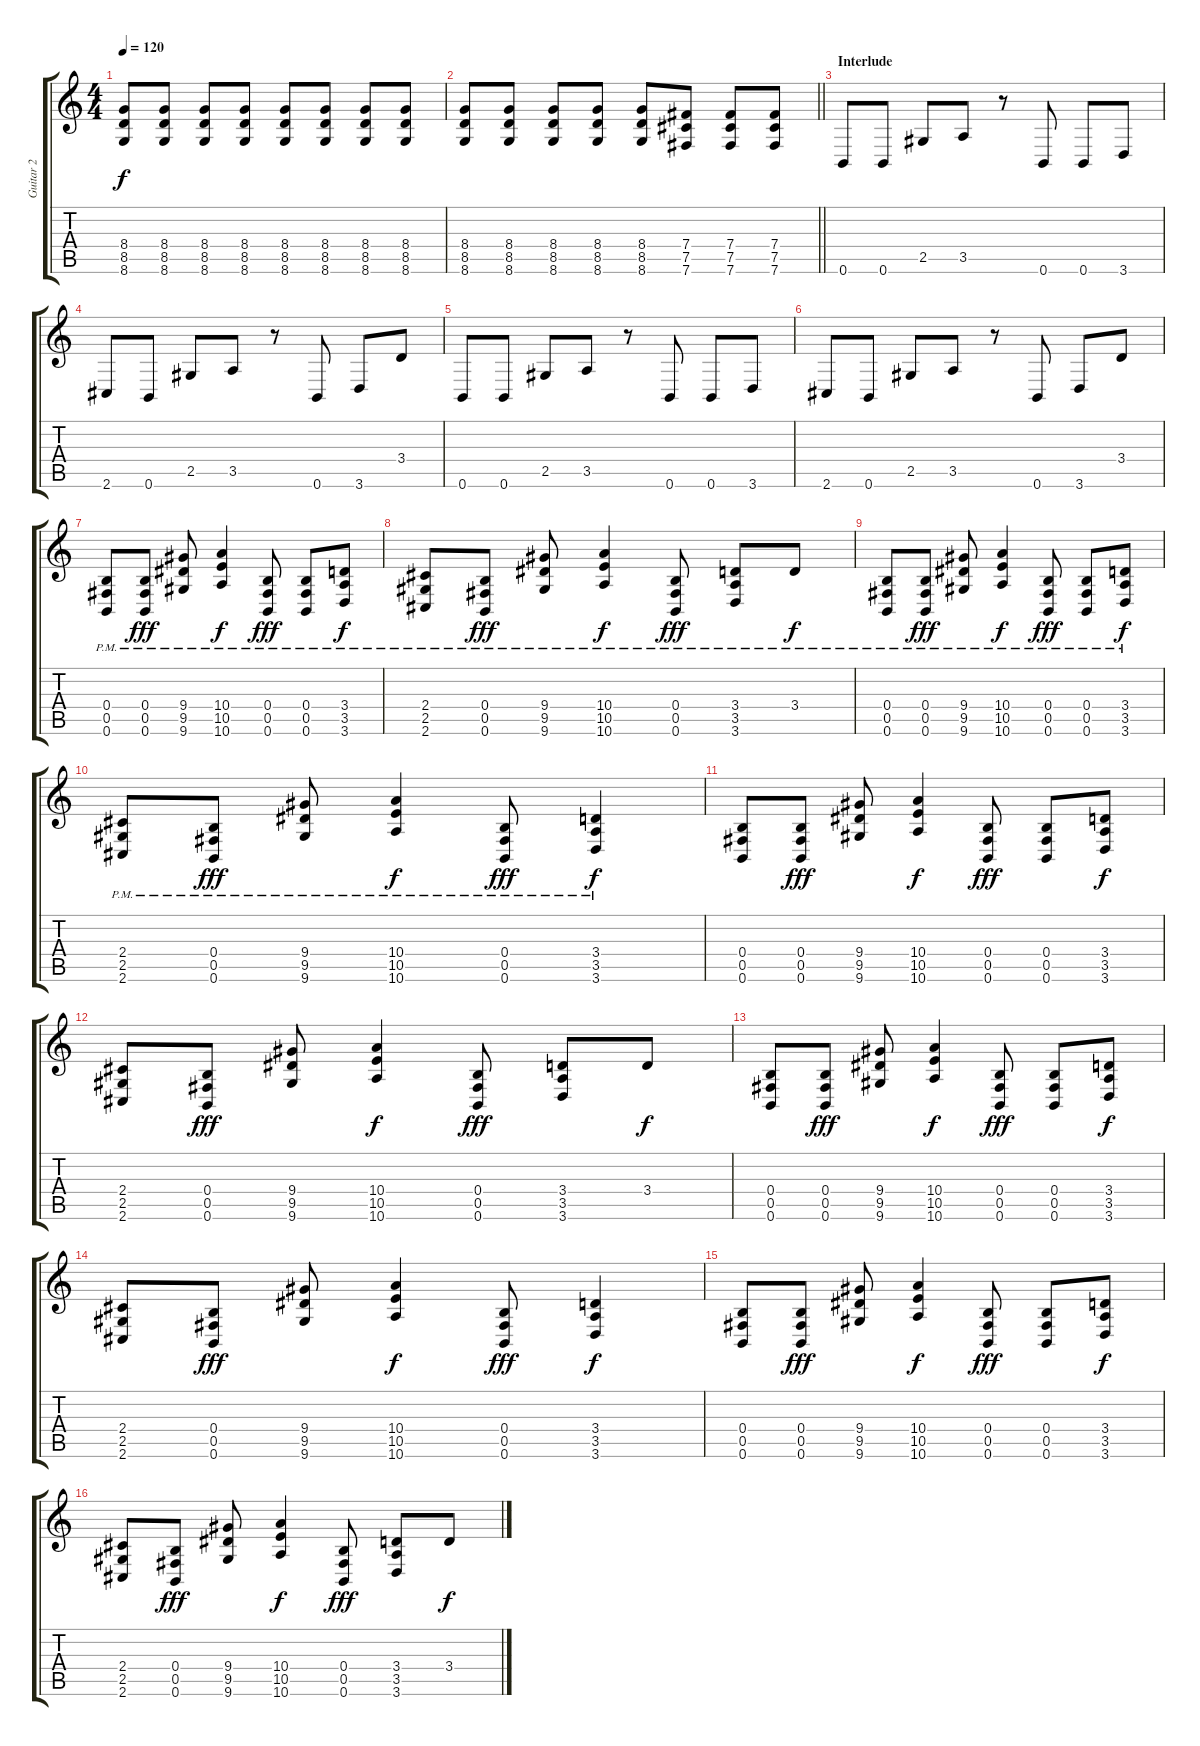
\track ("Guitar 2" "Guitar 2") {instrument distortionguitar}
\staff {score tabs}
\tuning (B3 Ab3 E3 B2 Gb2 B1) {hide}
\ts (4 4)
\tempo 120
\clef g2
\ks c
(8.4 8.5 8.6).8{dy f} (8.4 8.5 8.6).8 (8.4 8.5 8.6).8 (8.4 8.5 8.6).8 (8.4 8.5 8.6).8 (8.4 8.5 8.6).8 (8.4 8.5 8.6).8 (8.4 8.5 8.6).8 |
\barLineRight lightlight
(8.4 8.5 8.6).8 (8.4 8.5 8.6).8 (8.4 8.5 8.6).8 (8.4 8.5 8.6).8 (8.4 8.5 8.6).8 (7.4 7.5 7.6).8 (7.4 7.5 7.6).8 (7.4 7.5 7.6).8 |
\section ("" "Interlude")
0.6.8 0.6.8 2.5.8 3.5.8 r.8 0.6.8 0.6.8 3.6.8 |
2.6.8 0.6.8 2.5.8 3.5.8 r.8 0.6.8 3.6.8 3.4.8 |
0.6.8 0.6.8 2.5.8 3.5.8 r.8 0.6.8 0.6.8 3.6.8 |
2.6.8 0.6.8 2.5.8 3.5.8 r.8 0.6.8 3.6.8 3.4.8 |
(0.4{pm} 0.5{pm} 0.6{pm}).8{volume 9} (0.4{pm} 0.5{pm} 0.6{pm}).8{dy fff volume 13} (9.4{pm} 9.5{pm} 9.6{pm}).8 (10.4{pm} 10.5{pm} 10.6{pm}).4{dy f} (0.4{pm} 0.5{pm} 0.6{pm}).8{dy fff} (0.4{pm} 0.5{pm} 0.6{pm}).8 (3.4{pm} 3.5{pm} 3.6{pm}).8{dy f} |
(2.4{pm} 2.5{pm} 2.6{pm}).8 (0.4{pm} 0.5{pm} 0.6{pm}).8{dy fff} (9.4{pm} 9.5{pm} 9.6{pm}).8 (10.4{pm} 10.5{pm} 10.6{pm}).4{dy f} (0.4{pm} 0.5{pm} 0.6{pm}).8{dy fff} (3.4{pm} 3.5{pm} 3.6{pm}).8 3.4{pm}.8{dy f} |
(0.4{pm} 0.5{pm} 0.6{pm}).8 (0.4{pm} 0.5{pm} 0.6{pm}).8{dy fff} (9.4{pm} 9.5{pm} 9.6{pm}).8 (10.4{pm} 10.5{pm} 10.6{pm}).4{dy f} (0.4{pm} 0.5{pm} 0.6{pm}).8{dy fff} (0.4{pm} 0.5{pm} 0.6{pm}).8 (3.4{pm} 3.5{pm} 3.6{pm}).8{dy f} |
(2.4{pm} 2.5{pm} 2.6{pm}).8 (0.4{pm} 0.5{pm} 0.6{pm}).8{dy fff} (9.4{pm} 9.5{pm} 9.6{pm}).8 (10.4{pm} 10.5{pm} 10.6{pm}).4{dy f} (0.4{pm} 0.5{pm} 0.6{pm}).8{dy fff} (3.4{pm} 3.5{pm} 3.6{pm}).4{dy f} |
(0.4 0.5 0.6).8 (0.4 0.5 0.6).8{dy fff} (9.4 9.5 9.6).8 (10.4 10.5 10.6).4{dy f} (0.4 0.5 0.6).8{dy fff} (0.4 0.5 0.6).8 (3.4 3.5 3.6).8{dy f} |
(2.4 2.5 2.6).8 (0.4 0.5 0.6).8{dy fff} (9.4 9.5 9.6).8 (10.4 10.5 10.6).4{dy f} (0.4 0.5 0.6).8{dy fff} (3.4 3.5 3.6).8 3.4.8{dy f} |
(0.4 0.5 0.6).8 (0.4 0.5 0.6).8{dy fff} (9.4 9.5 9.6).8 (10.4 10.5 10.6).4{dy f} (0.4 0.5 0.6).8{dy fff} (0.4 0.5 0.6).8 (3.4 3.5 3.6).8{dy f} |
(2.4 2.5 2.6).8 (0.4 0.5 0.6).8{dy fff} (9.4 9.5 9.6).8 (10.4 10.5 10.6).4{dy f} (0.4 0.5 0.6).8{dy fff} (3.4 3.5 3.6).4{dy f} |
(0.4 0.5 0.6).8 (0.4 0.5 0.6).8{dy fff} (9.4 9.5 9.6).8 (10.4 10.5 10.6).4{dy f} (0.4 0.5 0.6).8{dy fff} (0.4 0.5 0.6).8 (3.4 3.5 3.6).8{dy f} |
(2.4 2.5 2.6).8 (0.4 0.5 0.6).8{dy fff} (9.4 9.5 9.6).8 (10.4 10.5 10.6).4{dy f} (0.4 0.5 0.6).8{dy fff} (3.4 3.5 3.6).8 3.4.8{dy f}
